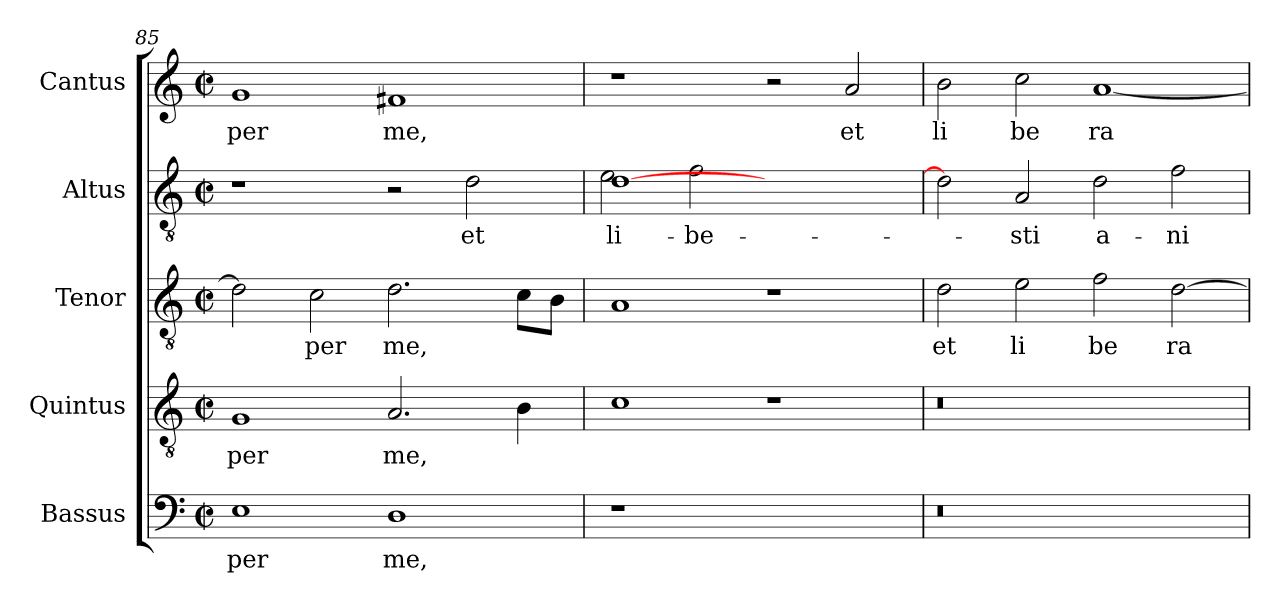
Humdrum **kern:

**kern	**text	**kern	**text	**kern	**text	**kern	**text	**kern	**text
*part5	*part5	*part4	*part4	*part3	*part3	*part2	*part2	*part1	*part1
*staff5	*staff5	*staff4	*staff4	*staff3	*staff3	*staff2	*staff2	*staff1	*staff1
*I"Bassus	*	*I"Quintus	*	*I"Tenor	*	*I"Altus	*	*I"Cantus	*
*clefF4	*	*clefGv2	*	*clefGv2	*	*clefGv2	*	*clefG2	*
*M2/2	*	*M2/2	*	*M2/2	*	*M2/2	*	*M2/2	*
*met(c|)	*	*met(c|)	*	*met(c|)	*	*met(c|)	*	*met(c|)	*
=85	=85	=85	=85	=85	=85	=85	=85	=85	=85
!	!LO:LY:b:cj	!	!LO:LY:b:cj	!	!	!	!	!	!LO:LY:b:cj
1E	-per	1G	-per	2d\]	.	1r	.	1g	per
!	!	!	!	!	!LO:LY:b:cj	!	!	!	!
.	.	.	.	2c\	per	.	.	.	.
!	!LO:LY:b:cj	!	!LO:LY:b	!	!LO:LY:b	!	!	!	!LO:LY:b:cj
1D	me,	2.A/	me,	2.d\	me,	2r	.	1f#X	me,
!	!	!	!	!	!	!	!LO:LY:b:cj	!	!
.	.	.	.	.	.	2d\	et	.	.
.	.	4B\	.	8c\L	.	.	.	.	.
.	.	.	.	8B\J	.	.	.	.	.
=86	=86	=86	=86	=86	=86	=86	=86	=86	=86
!	!	!	!	!	!	!	!LO:LY:b:cj	!	!
*	*	*	*	*	*	*^	*	*	*
!	!	!	!	!	!	!	!	!LO:LY:b:cj	!	!
1r	.	1c	.	1A	.	[>1d	2e\	li-	1r	.
!	!	!	!	!	!	!	!	!LO:LY:b:cj	!	!
.	.	.	.	.	.	.	2f\	-be-	.	.
1ryy	.	1r	.	1r	.	1ryy	1ryy	.	2r	.
!	!	!	!	!	!	!	!	!	!	!LO:LY:b:cj
.	.	.	.	.	.	.	.	.	2a/	et
*	*	*	*	*	*	*v	*v	*	*	*
=87	=87	=87	=87	=87	=87	=87	=87	=87	=87
!	!	!	!	!	!LO:LY:b:cj	!	!	!	!LO:LY:b:cj
0r	.	0r	.	2d\	et	2d\]	.	2b\	li
!	!	!	!	!	!LO:LY:b:cj	!	!LO:LY:b:cj	!	!LO:LY:b:cj
.	.	.	.	2e\	li	2A/	-sti	2cc\	be
!	!	!	!	!	!LO:LY:b:cj	!	!LO:LY:b:cj	!	!LO:LY:b:cj
.	.	.	.	2f\	be	2d\	a-	[<1a	ra
!	!	!	!	!	!LO:LY:b:cj	!	!LO:LY:b:cj	!	!
.	.	.	.	[>2d\	ra	2f\	-ni-	.	.
=	=	=	=	=	=	=	=	=	=
*-	*-	*-	*-	*-	*-	*-	*-	*-	*-
